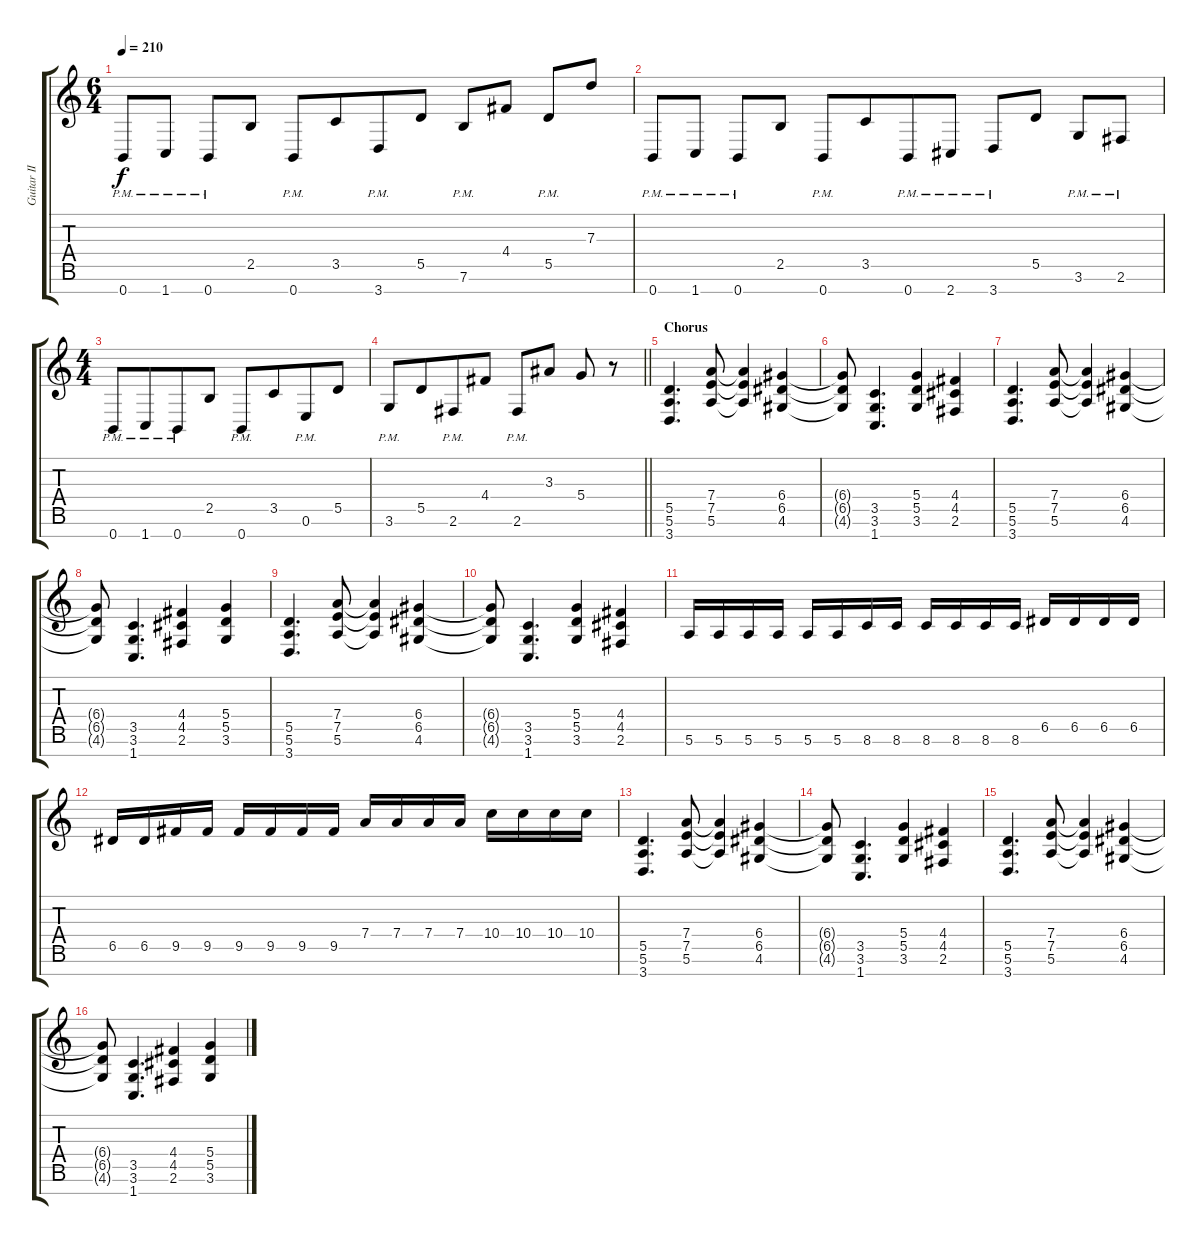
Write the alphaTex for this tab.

\track ("Guitar II" "Guitar II") {instrument distortionguitar}
\staff {score tabs}
\tuning (E4 B3 G3 D3 A2 E2 B1) {hide}
\ts (6 4)
\tempo 210
\clef g2
\ks c
0.7{pm}.8{dy f} 1.7{pm}.8 0.7{pm}.8{beam merge} 2.5.8{beam split} 0.7{pm}.8 3.5.8{beam merge} 3.7{pm}.8 5.5.8{beam split} 7.6{pm}.8{beam merge} 4.4.8 5.5{pm}.8 7.3.8 |
0.7{pm}.8 1.7{pm}.8 0.7{pm}.8{beam merge} 2.5.8{beam split} 0.7{pm}.8 3.5.8{beam merge} 0.7{pm}.8 2.7{pm}.8{beam split} 3.7{pm}.8{beam merge} 5.5.8 3.6{pm}.8 2.6{pm}.8 |
\ts (4 4)
0.7{pm}.8 1.7{pm}.8{beam merge} 0.7{pm}.8 2.5.8 0.7{pm}.8 3.5.8{beam merge} 0.6{pm}.8 5.5.8 |
\barLineRight lightlight
3.6{pm}.8 5.5.8{beam merge} 2.6{pm}.8 4.4.8 2.6{pm}.8 3.3.8 5.4.8 r.8 |
\section ("" "Chorus")
(5.5 5.6 3.7).4{d} (7.4 7.5 5.6).8 (7.4{t} 7.5{t} 5.6{t}).4 (6.4 6.5 4.6).4 |
(6.4{t} 6.5{t} 4.6{t}).8 (3.5 3.6 1.7).4{d} (5.4 5.5 3.6).4 (4.4 4.5 2.6).4 |
(5.5 5.6 3.7).4{d} (7.4 7.5 5.6).8 (7.4{t} 7.5{t} 5.6{t}).4 (6.4 6.5 4.6).4 |
(6.4{t} 6.5{t} 4.6{t}).8 (3.5 3.6 1.7).4{d} (4.4 4.5 2.6).4 (5.4 5.5 3.6).4 |
(5.5 5.6 3.7).4{d} (7.4 7.5 5.6).8 (7.4{t} 7.5{t} 5.6{t}).4 (6.4 6.5 4.6).4 |
(6.4{t} 6.5{t} 4.6{t}).8 (3.5 3.6 1.7).4{d} (5.4 5.5 3.6).4 (4.4 4.5 2.6).4 |
5.6.16 5.6.16 5.6.16 5.6.16 5.6.16 5.6.16 8.6.16 8.6.16 8.6.16 8.6.16 8.6.16 8.6.16 6.5.16 6.5.16 6.5.16 6.5.16 |
6.5.16 6.5.16 9.5.16 9.5.16 9.5.16 9.5.16 9.5.16 9.5.16 7.4.16 7.4.16 7.4.16 7.4.16 10.4.16 10.4.16 10.4.16 10.4.16 |
(5.5 5.6 3.7).4{d} (7.4 7.5 5.6).8 (7.4{t} 7.5{t} 5.6{t}).4 (6.4 6.5 4.6).4 |
(6.4{t} 6.5{t} 4.6{t}).8 (3.5 3.6 1.7).4{d} (5.4 5.5 3.6).4 (4.4 4.5 2.6).4 |
(5.5 5.6 3.7).4{d} (7.4 7.5 5.6).8 (7.4{t} 7.5{t} 5.6{t}).4 (6.4 6.5 4.6).4 |
(6.4{t} 6.5{t} 4.6{t}).8 (3.5 3.6 1.7).4{d} (4.4 4.5 2.6).4 (5.4 5.5 3.6).4
